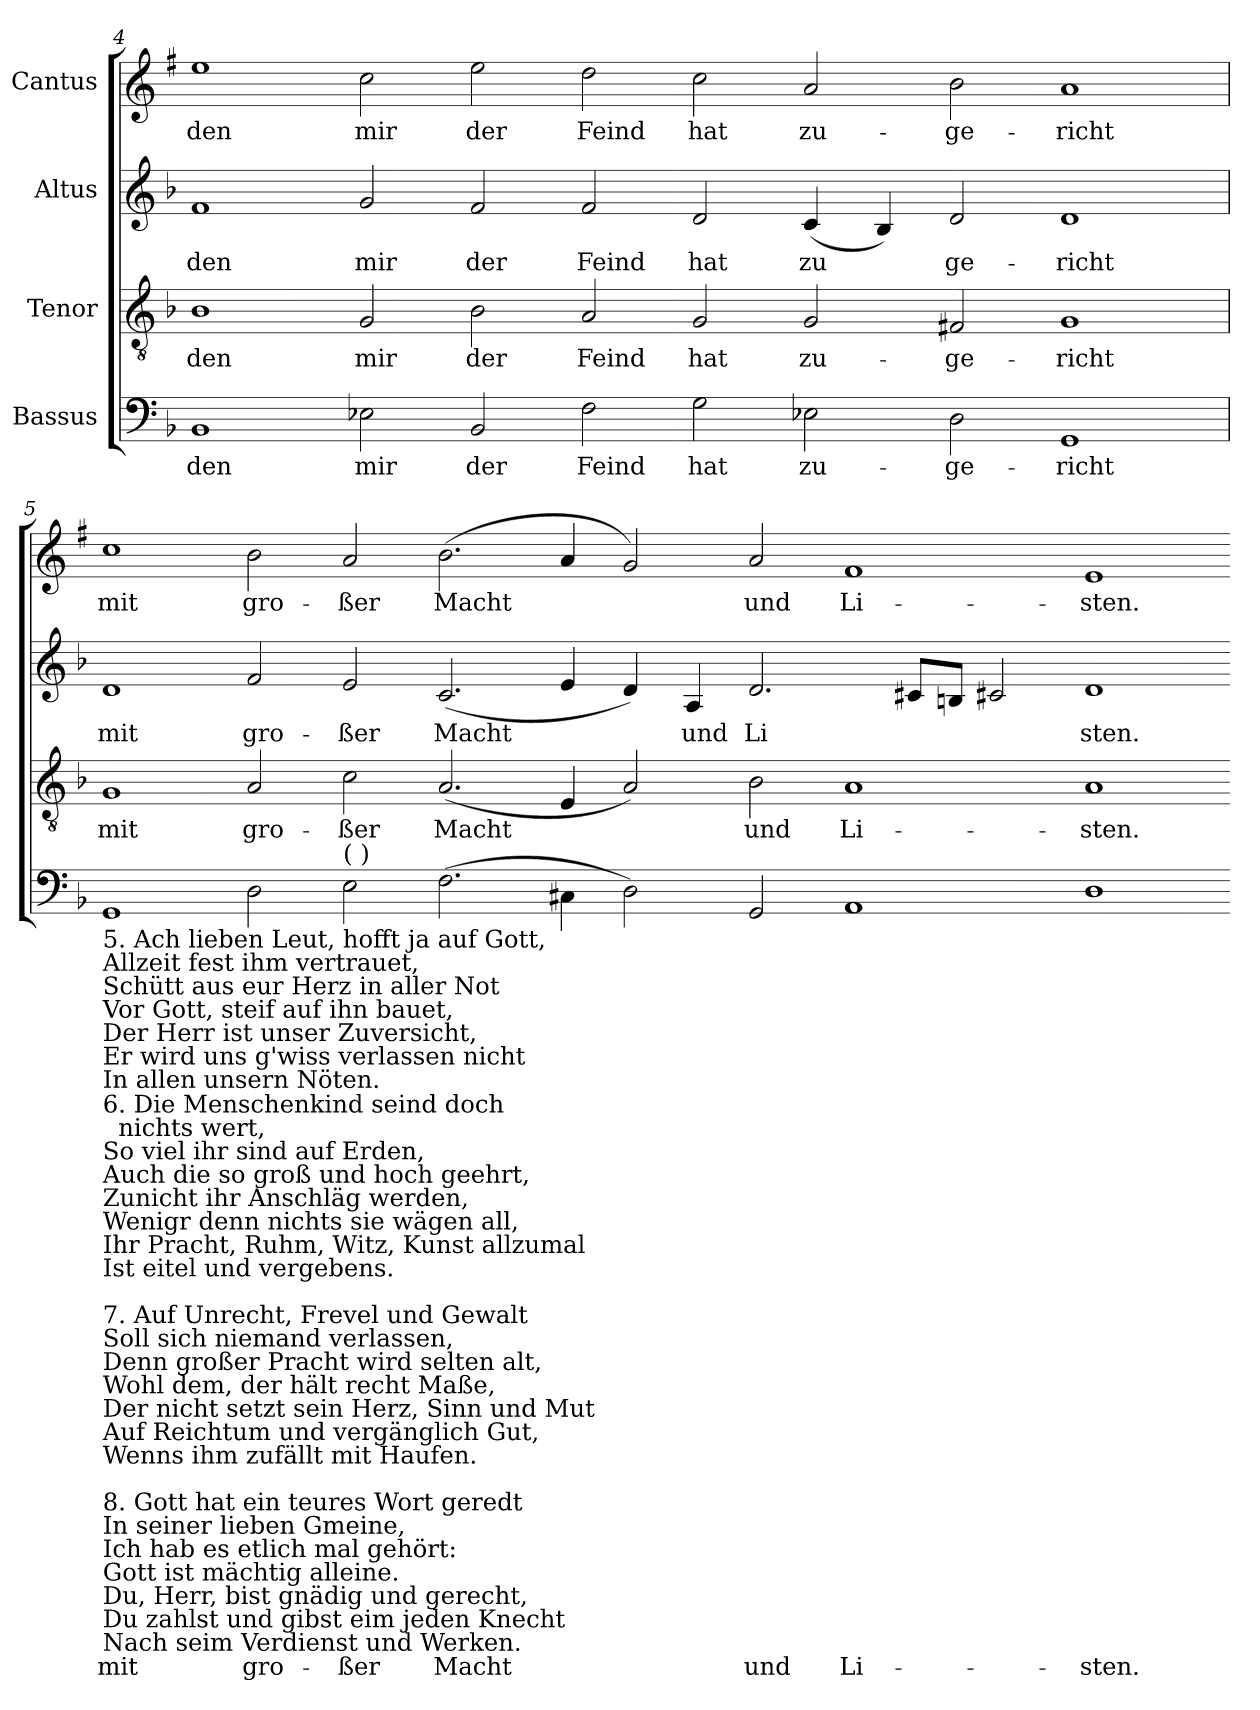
**kern	**text	**kern	**text	**kern	**text	**kern	**text
*part4	*part4	*part3	*part3	*part2	*part2	*part1	*part1
*staff4	*staff4	*staff3	*staff3	*staff2	*staff2	*staff1	*staff1
*I"Bassus	*	*I"Tenor	*	*I"Altus	*	*I"Cantus	*
*clefF4	*	*clefGv2	*	*clefG2	*	*clefG2	*
*	*	*	*	*	*	*ITrd1c2	*
*k[b-]	*	*k[b-]	*	*k[b-]	*	*k[b-]	*
*F:	*	*F:	*	*F:	*	*F:	*
=4	=4	=4	=4	=4	=4	=4	=4
!	!LO:LY:b	!	!LO:LY:b	!	!LO:LY:b	!	!LO:LY:b
1BB-	den	1B-	den	1f	den	1dd	den
!	!LO:LY:b	!	!LO:LY:b	!	!LO:LY:b	!	!LO:LY:b
2E-X	mir	2G	mir	2g	mir	2b-	mir
!	!LO:LY:b	!	!LO:LY:b	!	!LO:LY:b	!	!LO:LY:b
2BB-	der	2B-	der	2f	der	2dd	der
!	!LO:LY:b	!	!LO:LY:b	!	!LO:LY:b	!	!LO:LY:b
2F	Feind	2A	Feind	2f	Feind	2cc	Feind
!	!LO:LY:b	!	!LO:LY:b	!	!LO:LY:b	!	!LO:LY:b
2G	hat	2G	hat	2d	hat	2b-	hat
!	!LO:LY:b	!	!LO:LY:b	!	!LO:LY:b	!	!LO:LY:b
2E-X	zu-	2G	zu-	(<4c	zu	2g	zu-
.	.	.	.	4B-)	.	.	.
!	!LO:LY:b	!	!LO:LY:b	!	!LO:LY:b	!	!LO:LY:b
2D	-ge-	2F#X	-ge-	2d	ge-	2a	-ge-
!	!LO:LY:b	!	!LO:LY:b	!	!LO:LY:b	!	!LO:LY:b
1GG	-richt	1G	-richt	1d	-richt	1g	-richt
=5	=5	=5	=5	=5	=5	=5	=5
!LO:TX:b:t=5. Ach lieben Leut, hofft ja auf Gott,\nAllzeit fest ihm vertrauet,\nSchütt aus eur Herz in aller Not\nVor Gott, steif auf ihn bauet,\nDer Herr ist unser Zuversicht,\nEr wird uns g'wiss verlassen nicht\nIn allen unsern Nöten.	!	!	!	!	!	!	!
!LO:TX:b:t=6. Die Menschenkind seind doch\n                                   nichts wert,\nSo viel ihr sind auf Erden,\nAuch die so groß und hoch geehrt,\nZunicht ihr Anschläg werden,\nWenigr denn nichts sie wägen all,\nIhr Pracht, Ruhm, Witz, Kunst allzumal\nIst eitel und vergebens.\n\n7. Auf Unrecht, Frevel und Gewalt\nSoll sich niemand verlassen,\nDenn großer Pracht wird selten alt,\nWohl dem, der hält recht Maße,\nDer nicht setzt sein Herz, Sinn und Mut\nAuf Reichtum und vergänglich Gut,\nWenns ihm zufällt mit Haufen.\n\n8. Gott hat ein teures Wort geredt\nIn seiner lieben Gmeine,\nIch hab es etlich mal gehört&colon;\nGott ist mächtig alleine.\nDu, Herr, bist gnädig und gerecht,\nDu zahlst und gibst eim jeden Knecht\nNach seim Verdienst und Werken.	!	!	!	!	!	!	!
!	!LO:LY:b	!	!LO:LY:b	!	!LO:LY:b	!	!LO:LY:b
1GG	mit	1G	mit	1d	mit	1b-	mit
!	!LO:LY:b	!	!LO:LY:b	!	!LO:LY:b	!	!LO:LY:b
2D	gro-	2A	gro-	2f	gro-	2a	gro-
!LO:TX:a:t=(  )	!	!	!	!	!	!	!
!	!LO:LY:b	!	!LO:LY:b	!	!LO:LY:b	!	!LO:LY:b
2E	-ßer	2c	-ßer	2e	-ßer	2g	-ßer
!	!LO:LY:b	!	!LO:LY:b	!	!LO:LY:b	!	!LO:LY:b
(>2.F	Macht	(<2.A	Macht	(<2.c	Macht	(<2.a	Macht
4C#X\	.	4E	.	4e	.	4g	.
2D)	.	2A)	.	4d)	.	2f)	.
!	!	!	!	!	!LO:LY:b	!	!
.	.	.	.	4A	und	.	.
!	!LO:LY:b	!	!LO:LY:b	!	!LO:LY:b	!	!LO:LY:b
2GG	und	2B-	und	2.d	Li	2g	und
!	!LO:LY:b	!	!LO:LY:b	!	!	!	!LO:LY:b
1AA	Li-	1A	Li-	.	.	1e	Li-
.	.	.	.	8c#XL	.	.	.
.	.	.	.	8BnJ	.	.	.
.	.	.	.	2c#X	.	.	.
!	!LO:LY:b	!	!LO:LY:b	!	!LO:LY:b	!	!LO:LY:b
1D	-sten.	1A	-sten.	1d	sten.	1d	-sten.
=-	=-	=-	=-	=-	=-	=-	=-
*-	*-	*-	*-	*-	*-	*-	*-
